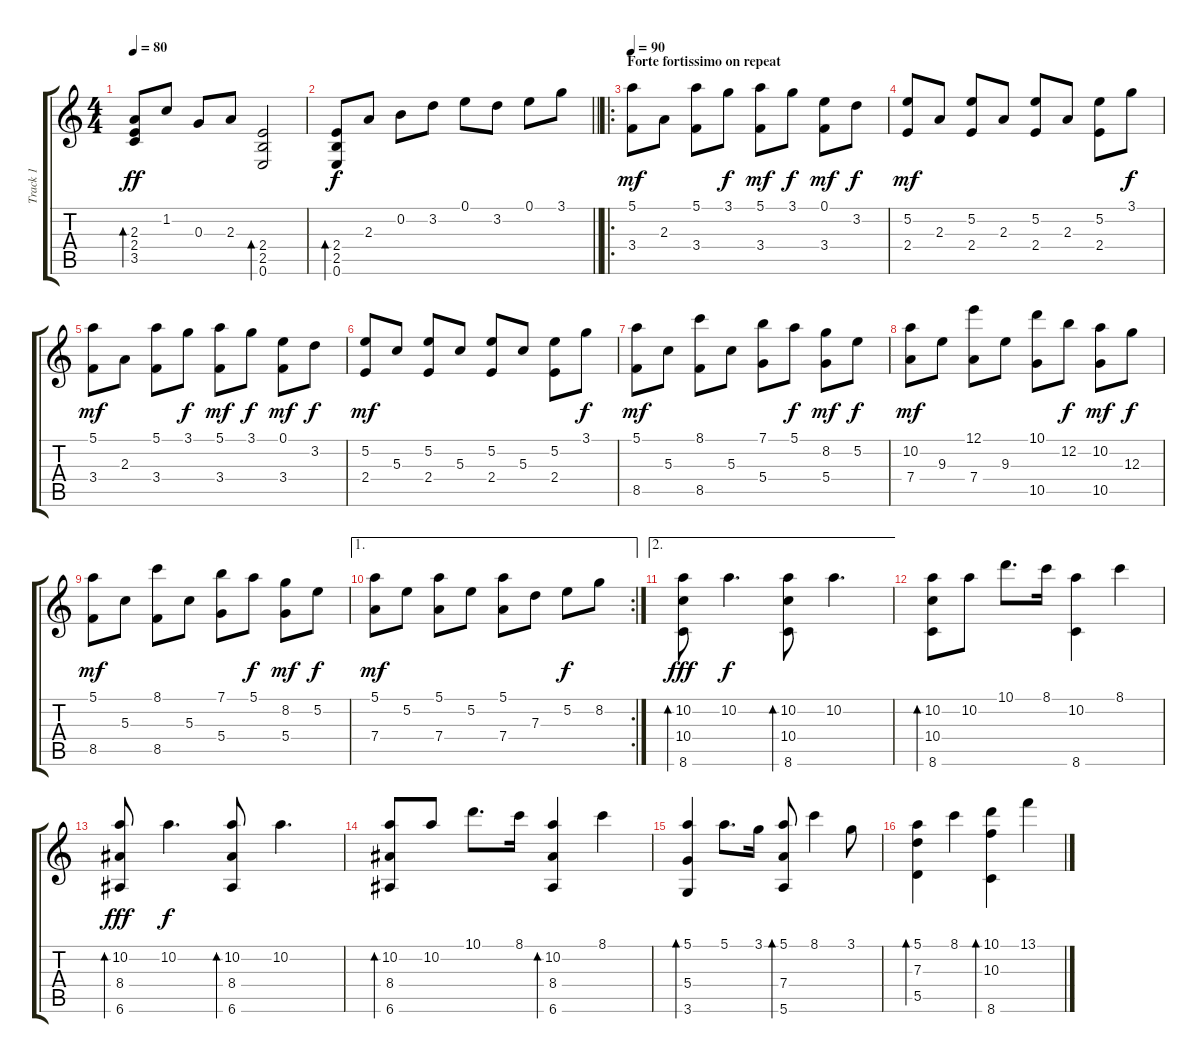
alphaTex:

\track ("Track 1" "Track 1") {instrument acousticguitarnylon}
\staff {score tabs}
\tuning (E4 B3 G3 D3 A2 E2) {hide}
\ts (4 4)
\tempo 80
\clef g2
\ks c
(2.3 2.4 3.5).8{bd 60 dy ff} 1.2.8 0.3.8 2.3.8 (2.4 2.5 0.6).2{bd 60} |
\barLineRight lightlight
(2.4 2.5 0.6).8{bd 60 dy f} 2.3.8 0.2.8 3.2.8 0.1.8 3.2.8 0.1.8 3.1.8 |
\ro
\section ("" "Forte fortissimo on repeat")
\tempo 90
(5.1 3.4).8{dy mf} 2.3.8 (5.1 3.4).8 3.1.8{dy f} (5.1 3.4).8{dy mf} 3.1.8{dy f} (0.1 3.4).8{dy mf} 3.2.8{dy f} |
(5.2 2.4).8{dy mf} 2.3.8 (5.2 2.4).8 2.3.8 (5.2 2.4).8 2.3.8 (5.2 2.4).8 3.1.8{dy f} |
(5.1 3.4).8{dy mf} 2.3.8 (5.1 3.4).8 3.1.8{dy f} (5.1 3.4).8{dy mf} 3.1.8{dy f} (0.1 3.4).8{dy mf} 3.2.8{dy f} |
(5.2 2.4).8{dy mf} 5.3.8 (5.2 2.4).8 5.3.8 (5.2 2.4).8 5.3.8 (5.2 2.4).8 3.1.8{dy f} |
(5.1 8.5).8{dy mf} 5.3.8 (8.1 8.5).8 5.3.8 (7.1 5.4).8 5.1.8{dy f} (8.2 5.4).8{dy mf} 5.2.8{dy f} |
(10.2 7.4).8{dy mf} 9.3.8 (12.1 7.4).8 9.3.8 (10.1 10.5).8 12.2.8{dy f} (10.2 10.5).8{dy mf} 12.3.8{dy f} |
(5.1 8.5).8{dy mf} 5.3.8 (8.1 8.5).8 5.3.8 (7.1 5.4).8 5.1.8{dy f} (8.2 5.4).8{dy mf} 5.2.8{dy f} |
\ae 1
\rc 2
(5.1 7.4).8{dy mf} 5.2.8 (5.1 7.4).8 5.2.8 (5.1 7.4).8 7.3.8 5.2.8{dy f} 8.2.8 |
\ae 2
(10.2 10.4 8.6).8{bd 60 dy fff} 10.2.4{d dy f} (10.2 10.4 8.6).8{bd 60} 10.2.4{d} |
(10.2 10.4 8.6).8{bd 60} 10.2.8 10.1.8{d} 8.1.16 (10.2 8.6).4 8.1.4 |
(10.2 8.4 6.6).8{bd 60 dy fff} 10.2.4{d dy f} (10.2 8.4 6.6).8{bd 60} 10.2.4{d} |
(10.2 8.4 6.6).8{bd 60} 10.2.8 10.1.8{d} 8.1.16 (10.2 8.4 6.6).4{bd 60} 8.1.4 |
(5.1 5.4 3.6).4{bd 60} 5.1.8{d} 3.1.16 (5.1 7.4 5.6).8{bd 60} 8.1.4 3.1.8 |
(5.1 7.3 5.5).4{bd 60} 8.1.4 (10.1 10.3 8.6).4{bd 60} 13.1.4
